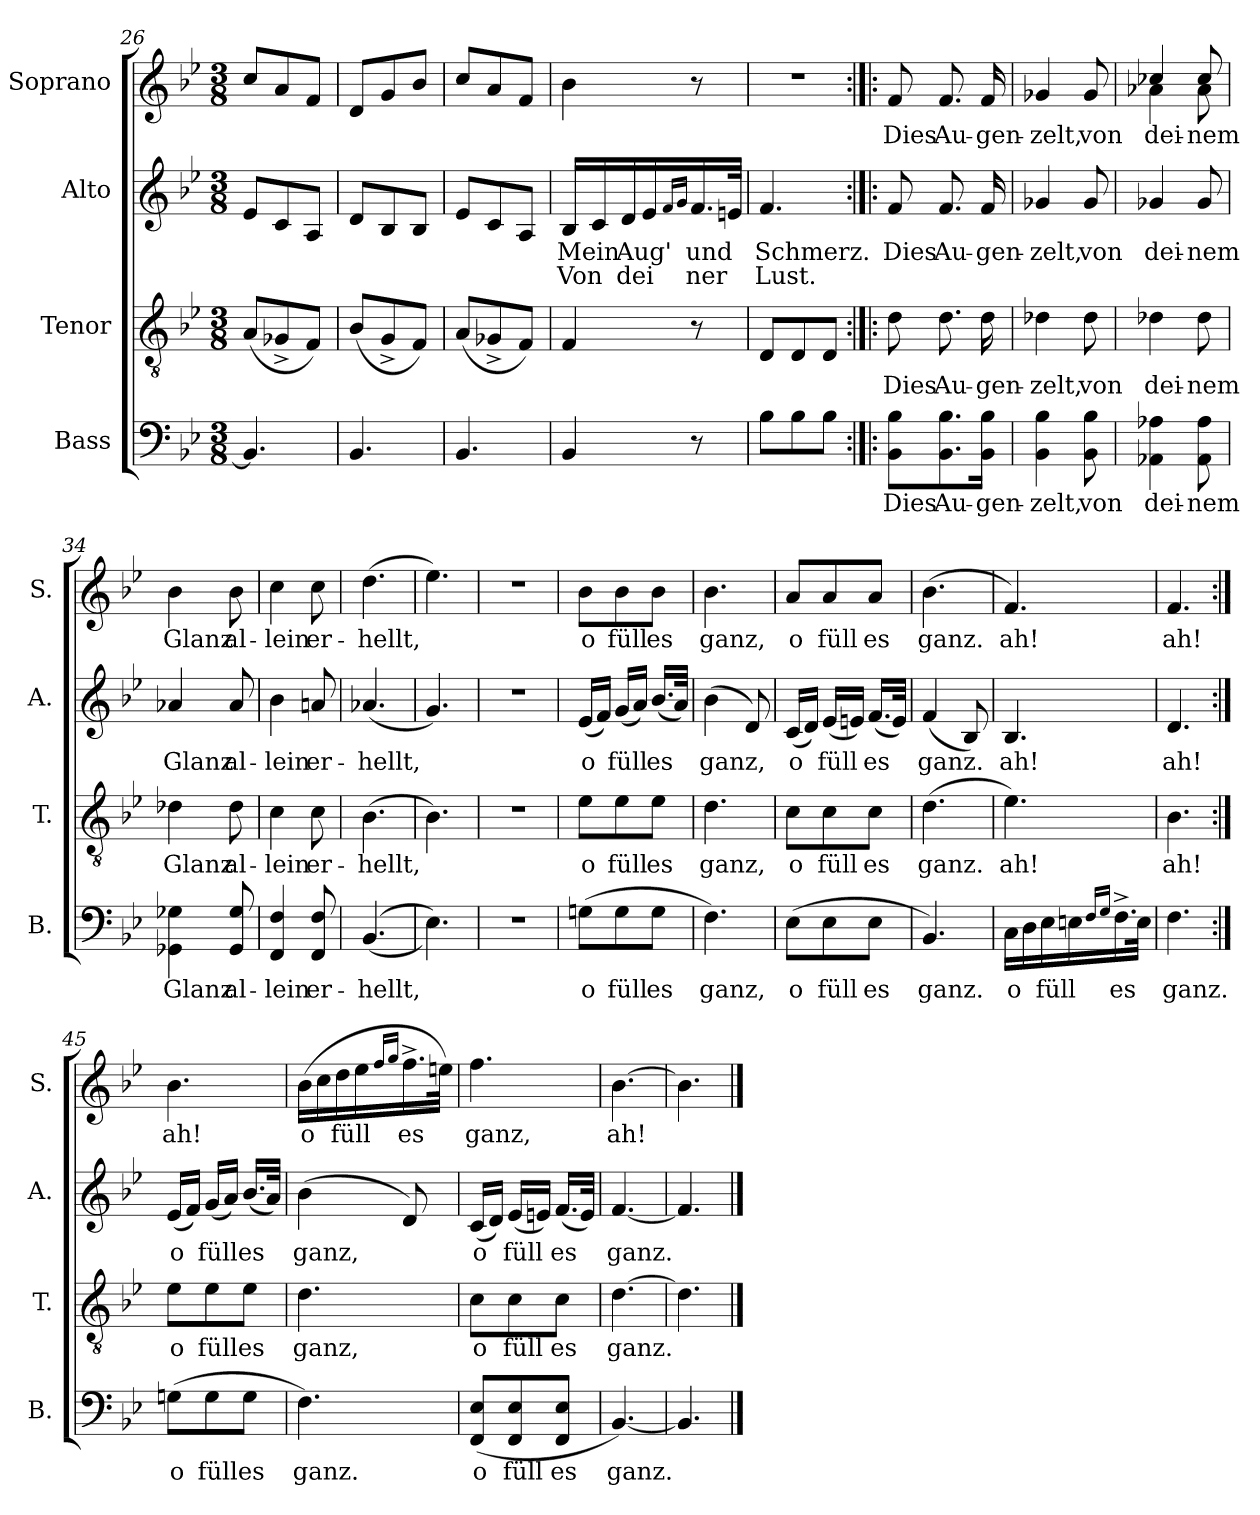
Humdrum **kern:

**kern	**text	**kern	**text	**kern	**text	**text	**kern	**text
*part4	*part4	*part3	*part3	*part2	*part2	*part2	*part1	*part1
*staff4	*staff4	*staff3	*staff3	*staff2	*staff2	*staff2	*staff1	*staff1
*I"Bass	*	*I"Tenor	*	*I"Alto	*	*	*I"Soprano	*
*I'B.	*	*I'T.	*	*I'A.	*	*	*I'S.	*
*clefF4	*	*clefGv2	*	*clefG2	*	*	*clefG2	*
*k[b-e-]	*	*k[b-e-]	*	*k[b-e-]	*	*	*k[b-e-]	*
*M3/8	*	*M3/8	*	*M3/8	*	*	*M3/8	*
=26	=26	=26	=26	=26	=26	=26	=26	=26
4.BB-/]	.	(<8A/L	.	8e-/L	.	.	8cc/L	.
.	.	8G-X^/	.	8c/	.	.	8a/	.
.	.	8F/J)	.	8A/J	.	.	8f/J	.
=27	=27	=27	=27	=27	=27	=27	=27	=27
4.BB-/	.	(<8B-/L	.	8d/L	.	.	8d/L	.
.	.	8G^/	.	8B-/	.	.	8g/	.
.	.	8F/J)	.	8B-/J	.	.	8b-/J	.
=28	=28	=28	=28	=28	=28	=28	=28	=28
4.BB-/	.	(<8A/L	.	8e-/L	.	.	8cc/L	.
.	.	8G-X^/	.	8c/	.	.	8a/	.
.	.	8F/J)	.	8A/J	.	.	8f/J	.
=29	=29	=29	=29	=29	=29	=29	=29	=29
!	!	!	!	!	!LO:LY:b	!LO:LY:b	!	!
4BB-/	.	4F/	.	16B-/LL	Mein	Von	4b-\	.
.	.	.	.	16c/	.	.	.	.
!	!	!	!	!	!LO:LY:b	!LO:LY:b	!	!
.	.	.	.	16d/	Aug'	-dei	.	.
.	.	.	.	16e-/	.	.	.	.
.	.	.	.	16qf/LL	.	.	.	.
.	.	.	.	16qg/JJ	.	.	.	.
!	!	!	!	!	!LO:LY:b	!LO:LY:b	!	!
8r	.	8r	.	16.f/	und	ner	8r	.
.	.	.	.	32en/JJk	.	.	.	.
=30	=30	=30	=30	=30	=30	=30	=30	=30
!	!	!	!	!	!LO:LY:b	!LO:LY:b	!	!
8B-\L	.	8D/L	.	4.f/	Schmerz.	Lust.	4.r	.
8B-\	.	8D/	.	.	.	.	.	.
8B-\J	.	8D/J	.	.	.	.	.	.
=31:|!|:	=31:|!|:	=31:|!|:	=31:|!|:	=31:|!|:	=31:|!|:	=31:|!|:	=31:|!|:	=31:|!|:
!	!LO:LY:b	!	!LO:LY:b	!	!LO:LY:b	!	!	!LO:LY:b
8BB-\ 8B-\L	Dies	8d\	Dies	8f/	Dies	.	8f/	Dies
!	!LO:LY:b	!	!LO:LY:b	!	!LO:LY:b	!	!	!LO:LY:b
8.BB-\ 8.B-\	Au-	8.d\	Au-	8.f/	Au-	.	8.f/	Au-
!	!LO:LY:b	!	!LO:LY:b	!	!LO:LY:b	!	!	!LO:LY:b
16BB-\ 16B-\Jk	-gen-	16d\	-gen-	16f/	-gen-	.	16f/	-gen-
=32	=32	=32	=32	=32	=32	=32	=32	=32
!	!LO:LY:b	!	!LO:LY:b	!	!LO:LY:b	!	!	!LO:LY:b
4BB-\ 4B-\	-zelt,	4d-X\	-zelt,	4g-X/	-zelt,	.	4g-X/	-zelt,
!	!LO:LY:b	!	!LO:LY:b	!	!LO:LY:b	!	!	!LO:LY:b
8BB-\ 8B-\	von	8d-\	von	8g-/	von	.	8g-/	von
=33	=33	=33	=33	=33	=33	=33	=33	=33
!	!LO:LY:b	!	!LO:LY:b	!	!LO:LY:b	!	!	!LO:LY:b
*	*	*	*	*	*	*	*^	*
4AA-X\ 4A-X\	dei-	4d-X\	dei-	4g-X/	dei-	.	4cc-X/	4a-X\	dei-
!	!LO:LY:b	!	!LO:LY:b	!	!LO:LY:b	!	!	!	!LO:LY:b
8AA-\ 8A-\	-nem	8d-\	-nem	8g-/	-nem	.	8cc-/	8a-\	-nem
!!LO:LB:g=z
=34	=34	=34	=34	=34	=34	=34	=34	=34	=34
!	!LO:LY:b	!	!LO:LY:b	!	!LO:LY:b	!	!	!	!LO:LY:b
*	*	*	*	*	*	*	*v	*v	*
4GG-X\ 4G-X\	Glanz	4d-X\	Glanz	4a-X/	Glanz	.	4b-\	Glanz
!	!LO:LY:b	!	!LO:LY:b	!	!LO:LY:b	!	!	!LO:LY:b
8GG-/ 8G-/	al-	8d-\	al-	8a-/	al-	.	8b-\	al-
=35	=35	=35	=35	=35	=35	=35	=35	=35
!	!LO:LY:b	!	!LO:LY:b	!	!LO:LY:b	!	!	!LO:LY:b
4FF/ 4F/	-lein	4c\	-lein	4b-\	-lein	.	4cc\	-lein
!	!LO:LY:b	!	!LO:LY:b	!	!LO:LY:b	!	!	!LO:LY:b
8FF/ 8F/	er-	8c\	er-	8an/	er-	.	8cc\	er-
=36	=36	=36	=36	=36	=36	=36	=36	=36
!	!LO:LY:b	!	!LO:LY:b	!	!LO:LY:b	!	!	!LO:LY:b
(<(<4.BB-/	-hellt,	(>4.B-\	-hellt,	(<4.a-X/	-hellt,	.	(>4.dd\	-hellt,
=37	=37	=37	=37	=37	=37	=37	=37	=37
4.E-\))	.	4.B-\)	.	4.g/)	.	.	4.ee-\)	.
=38	=38	=38	=38	=38	=38	=38	=38	=38
4.r	.	4.r	.	4.r	.	.	4.r	.
=39	=39	=39	=39	=39	=39	=39	=39	=39
!	!LO:LY:b	!	!LO:LY:b	!	!LO:LY:b	!	!	!LO:LY:b
(>8Gn\L	o	8e-\L	o	(<16e-/LL	o	.	8b-\L	o
.	.	.	.	16f/JJ)	.	.	.	.
!	!LO:LY:b	!	!LO:LY:b	!	!LO:LY:b	!	!	!LO:LY:b
8G\	füll	8e-\	füll	(<16g/LL	füll	.	8b-\	füll
.	.	.	.	16a/JJ)	.	.	.	.
!	!LO:LY:b	!	!LO:LY:b	!	!LO:LY:b	!	!	!LO:LY:b
8G\J	es	8e-\J	es	(<16.b-/LL	es	.	8b-\J	es
.	.	.	.	32a/JJk)	.	.	.	.
=40	=40	=40	=40	=40	=40	=40	=40	=40
!	!LO:LY:b	!	!LO:LY:b	!	!LO:LY:b	!	!	!LO:LY:b
4.F\)	ganz,	4.d\	ganz,	(>4b-\	ganz,	.	4.b-\	ganz,
.	.	.	.	8d/)	.	.	.	.
=41	=41	=41	=41	=41	=41	=41	=41	=41
!	!LO:LY:b	!	!LO:LY:b	!	!LO:LY:b	!	!	!LO:LY:b
(<8E-\L	o	8c\L	o	(<16c/LL	o	.	8a/L	o
.	.	.	.	16d/JJ)	.	.	.	.
!	!LO:LY:b	!	!LO:LY:b	!	!LO:LY:b	!	!	!LO:LY:b
8E-\	füll	8c\	füll	(<16e-/LL	füll	.	8a/	füll
.	.	.	.	16en/JJ)	.	.	.	.
!	!LO:LY:b	!	!LO:LY:b	!	!LO:LY:b	!	!	!LO:LY:b
8E-\J	es	8c\J	es	(<16.f/LL	es	.	8a/J	es
.	.	.	.	32e/JJk)	.	.	.	.
=42	=42	=42	=42	=42	=42	=42	=42	=42
!	!LO:LY:b	!	!LO:LY:b	!	!LO:LY:b	!	!	!LO:LY:b
4.BB-/)	ganz.	(>4.d\	ganz.	(<4f/	ganz.	.	(>4.b-\	ganz.
.	.	.	.	8B-/)	.	.	.	.
=43	=43	=43	=43	=43	=43	=43	=43	=43
!	!LO:LY:b	!	!LO:LY:b	!	!LO:LY:b	!	!	!LO:LY:b
16C\LL	o	4.e-\)	ah!	4.B-/	ah!	.	4.f/)	ah!
16D\	.	.	.	.	.	.	.	.
!	!LO:LY:b	!	!	!	!	!	!	!
16E-\	füll	.	.	.	.	.	.	.
16En\	.	.	.	.	.	.	.	.
16qF/LL	.	.	.	.	.	.	.	.
16qG/JJ	.	.	.	.	.	.	.	.
!	!LO:LY:b	!	!	!	!	!	!	!
16.F^\	es	.	.	.	.	.	.	.
32E\JJk	.	.	.	.	.	.	.	.
=44	=44	=44	=44	=44	=44	=44	=44	=44
!	!LO:LY:b	!	!LO:LY:b	!	!LO:LY:b	!	!	!LO:LY:b
4.F\	ganz.	4.B-\	ah!	4.d/	ah!	.	4.f/	ah!
=45:|!	=45:|!	=45:|!	=45:|!	=45:|!	=45:|!	=45:|!	=45:|!	=45:|!
!	!LO:LY:b	!	!LO:LY:b	!	!LO:LY:b	!	!	!LO:LY:b
(>8Gn\L	o	8e-\L	o	(<16e-/LL	o	.	4.b-\	ah!
.	.	.	.	16f/JJ)	.	.	.	.
!	!LO:LY:b	!	!LO:LY:b	!	!LO:LY:b	!	!	!
8G\	füll	8e-\	füll	(<16g/LL	füll	.	.	.
.	.	.	.	16a/JJ)	.	.	.	.
!	!LO:LY:b	!	!LO:LY:b	!	!LO:LY:b	!	!	!
8G\J	es	8e-\J	es	(<16.b-/LL	es	.	.	.
.	.	.	.	32a/JJk)	.	.	.	.
!!LO:LB:g=z
=46	=46	=46	=46	=46	=46	=46	=46	=46
!	!LO:LY:b	!	!LO:LY:b	!	!LO:LY:b	!	!	!LO:LY:b
4.F\)	ganz.	4.d\	ganz,	(>4b-\	ganz,	.	(<16b-\LL	o
.	.	.	.	.	.	.	16cc\	.
!	!	!	!	!	!	!	!	!LO:LY:b
.	.	.	.	.	.	.	16dd\	füll
.	.	.	.	.	.	.	16ee-\	.
.	.	.	.	.	.	.	16qff/LL	.
.	.	.	.	.	.	.	16qgg/JJ	.
!	!	!	!	!	!	!	!	!LO:LY:b
.	.	.	.	8d/)	.	.	16.ff^\	es
.	.	.	.	.	.	.	32een\JJk)	.
=47	=47	=47	=47	=47	=47	=47	=47	=47
!	!LO:LY:b	!	!LO:LY:b	!	!LO:LY:b	!	!	!LO:LY:b
(<8FF/ 8E-/L	o	8c\L	o	(<16c/LL	o	.	4.ff\	ganz,
.	.	.	.	16d/JJ)	.	.	.	.
!	!LO:LY:b	!	!LO:LY:b	!	!LO:LY:b	!	!	!
8FF/ 8E-/	füll	8c\	füll	(<16e-/LL	füll	.	.	.
.	.	.	.	16en/JJ)	.	.	.	.
!	!LO:LY:b	!	!LO:LY:b	!	!LO:LY:b	!	!	!
8FF/ 8E-/J	es	8c\J	es	(<16.f/LL	es	.	.	.
.	.	.	.	32e/JJk)	.	.	.	.
=48	=48	=48	=48	=48	=48	=48	=48	=48
!	!LO:LY:b	!	!LO:LY:b	!	!LO:LY:b	!	!	!LO:LY:b
[4.BB-/)	ganz.	[4.d\	ganz.	[4.f/	ganz.	.	[4.b-\	ah!
=49	=49	=49	=49	=49	=49	=49	=49	=49
4.BB-/]	.	4.d\]	.	4.f/]	.	.	4.b-\]	.
==	==	==	==	==	==	==	==	==
*-	*-	*-	*-	*-	*-	*-	*-	*-
